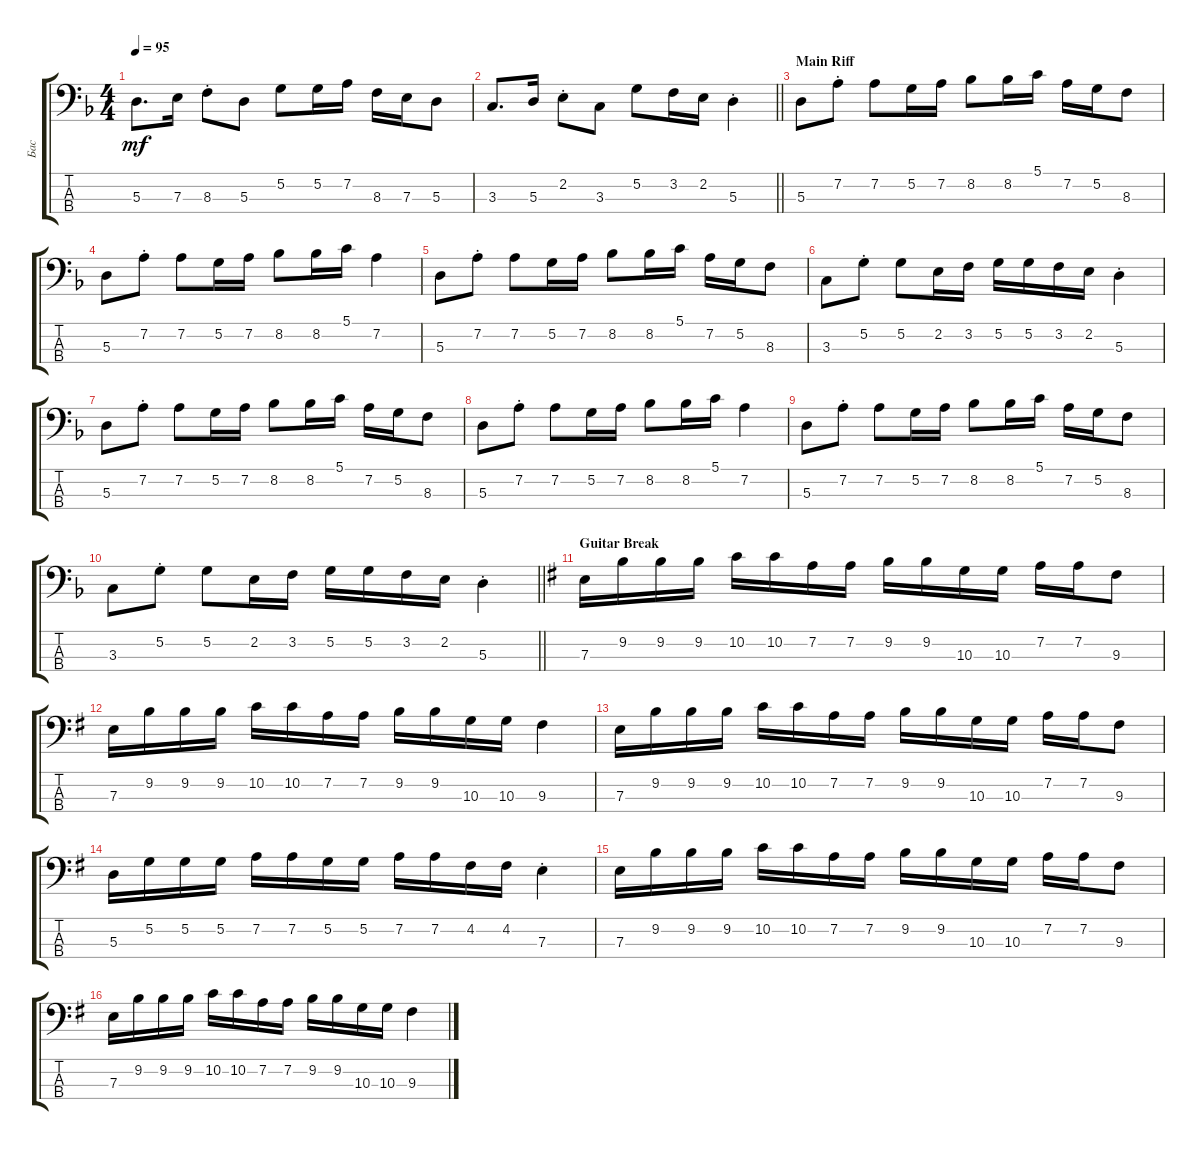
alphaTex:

\track ("Бас" "Бас") {instrument electricbassfinger}
\staff {score tabs}
\tuning (G2 D2 A1 E1) {hide}
\ts (4 4)
\tempo 95
\clef f4
\ks dminor
5.3.8{d dy mf} 7.3.16 8.3{st}.8 5.3.8 5.2.8 5.2.16 7.2.16 8.3.16 7.3.16 5.3.8 |
\barLineRight lightlight
3.3.8{d} 5.3.16 2.2{st}.8 3.3.8 5.2.8 3.2.16 2.2.16 5.3{st}.4 |
\section ("" "Main Riff")
5.3.8 7.2{st}.8 7.2.8 5.2.16 7.2.16 8.2.8 8.2.16 5.1.16 7.2.16 5.2.16 8.3.8 |
5.3.8 7.2{st}.8 7.2.8 5.2.16 7.2.16 8.2.8 8.2.16 5.1.16 7.2.4 |
5.3.8 7.2{st}.8 7.2.8 5.2.16 7.2.16 8.2.8 8.2.16 5.1.16 7.2.16 5.2.16 8.3.8 |
3.3.8 5.2{st}.8 5.2.8 2.2.16 3.2.16 5.2.16 5.2.16 3.2.16 2.2.16 5.3{st}.4 |
5.3.8 7.2{st}.8 7.2.8 5.2.16 7.2.16 8.2.8 8.2.16 5.1.16 7.2.16 5.2.16 8.3.8 |
5.3.8 7.2{st}.8 7.2.8 5.2.16 7.2.16 8.2.8 8.2.16 5.1.16 7.2.4 |
5.3.8 7.2{st}.8 7.2.8 5.2.16 7.2.16 8.2.8 8.2.16 5.1.16 7.2.16 5.2.16 8.3.8 |
\barLineRight lightlight
3.3.8 5.2{st}.8 5.2.8 2.2.16 3.2.16 5.2.16 5.2.16 3.2.16 2.2.16 5.3{st}.4 |
\section ("" "Guitar Break")
\ks eminor
7.3.16 9.2.16 9.2.16 9.2.16 10.2.16 10.2.16 7.2.16 7.2.16 9.2.16 9.2.16 10.3.16 10.3.16 7.2.16 7.2.16 9.3.8 |
7.3.16 9.2.16 9.2.16 9.2.16 10.2.16 10.2.16 7.2.16 7.2.16 9.2.16 9.2.16 10.3.16 10.3.16 9.3.4 |
7.3.16 9.2.16 9.2.16 9.2.16 10.2.16 10.2.16 7.2.16 7.2.16 9.2.16 9.2.16 10.3.16 10.3.16 7.2.16 7.2.16 9.3.8 |
5.3.16 5.2.16 5.2.16 5.2.16 7.2.16 7.2.16 5.2.16 5.2.16 7.2.16 7.2.16 4.2.16 4.2.16 7.3{st}.4 |
7.3.16 9.2.16 9.2.16 9.2.16 10.2.16 10.2.16 7.2.16 7.2.16 9.2.16 9.2.16 10.3.16 10.3.16 7.2.16 7.2.16 9.3.8 |
7.3.16 9.2.16 9.2.16 9.2.16 10.2.16 10.2.16 7.2.16 7.2.16 9.2.16 9.2.16 10.3.16 10.3.16 9.3.4
